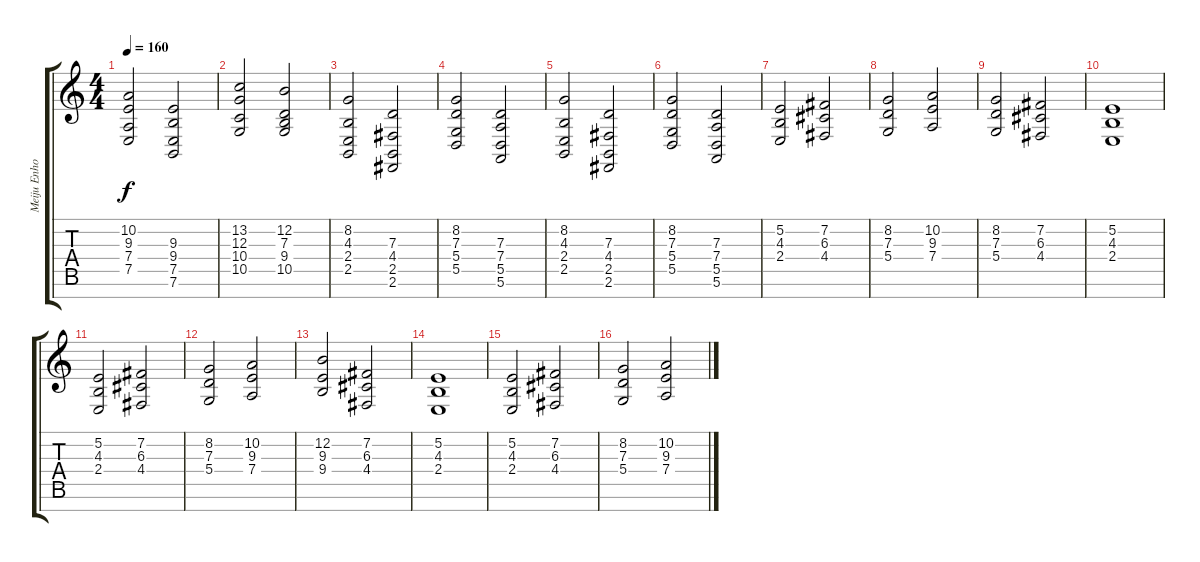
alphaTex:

\track ("Meiju Enho" "Meiju Enho") {instrument stringensemble2}
\staff {score tabs}
\tuning (E4 B3 G3 D3 A2 E2 B1) {hide}
\ts (4 4)
\tempo 160
\clef g2
\ks c
(10.2 9.3 7.4 7.5).2{dy f} (9.3 9.4 7.5 7.6).2 |
(13.2 12.3 10.4 10.5).2 (12.2 7.3 9.4 10.5).2 |
(8.2 4.3 2.4 2.5).2 (7.3 4.4 2.5 2.6).2 |
(8.2 7.3 5.4 5.5).2 (7.3 7.4 5.5 5.6).2 |
(8.2 4.3 2.4 2.5).2 (7.3 4.4 2.5 2.6).2 |
(8.2 7.3 5.4 5.5).2 (7.3 7.4 5.5 5.6).2 |
(5.2 4.3 2.4).2 (7.2 6.3 4.4).2 |
(8.2 7.3 5.4).2 (10.2 9.3 7.4).2 |
(8.2 7.3 5.4).2 (7.2 6.3 4.4).2 |
(5.2 4.3 2.4).1 |
(5.2 4.3 2.4).2 (7.2 6.3 4.4).2 |
(8.2 7.3 5.4).2 (10.2 9.3 7.4).2 |
(12.2 9.3 9.4).2 (7.2 6.3 4.4).2 |
(5.2 4.3 2.4).1 |
(5.2 4.3 2.4).2{instrument pad4choir} (7.2 6.3 4.4).2 |
(8.2 7.3 5.4).2 (10.2 9.3 7.4).2
